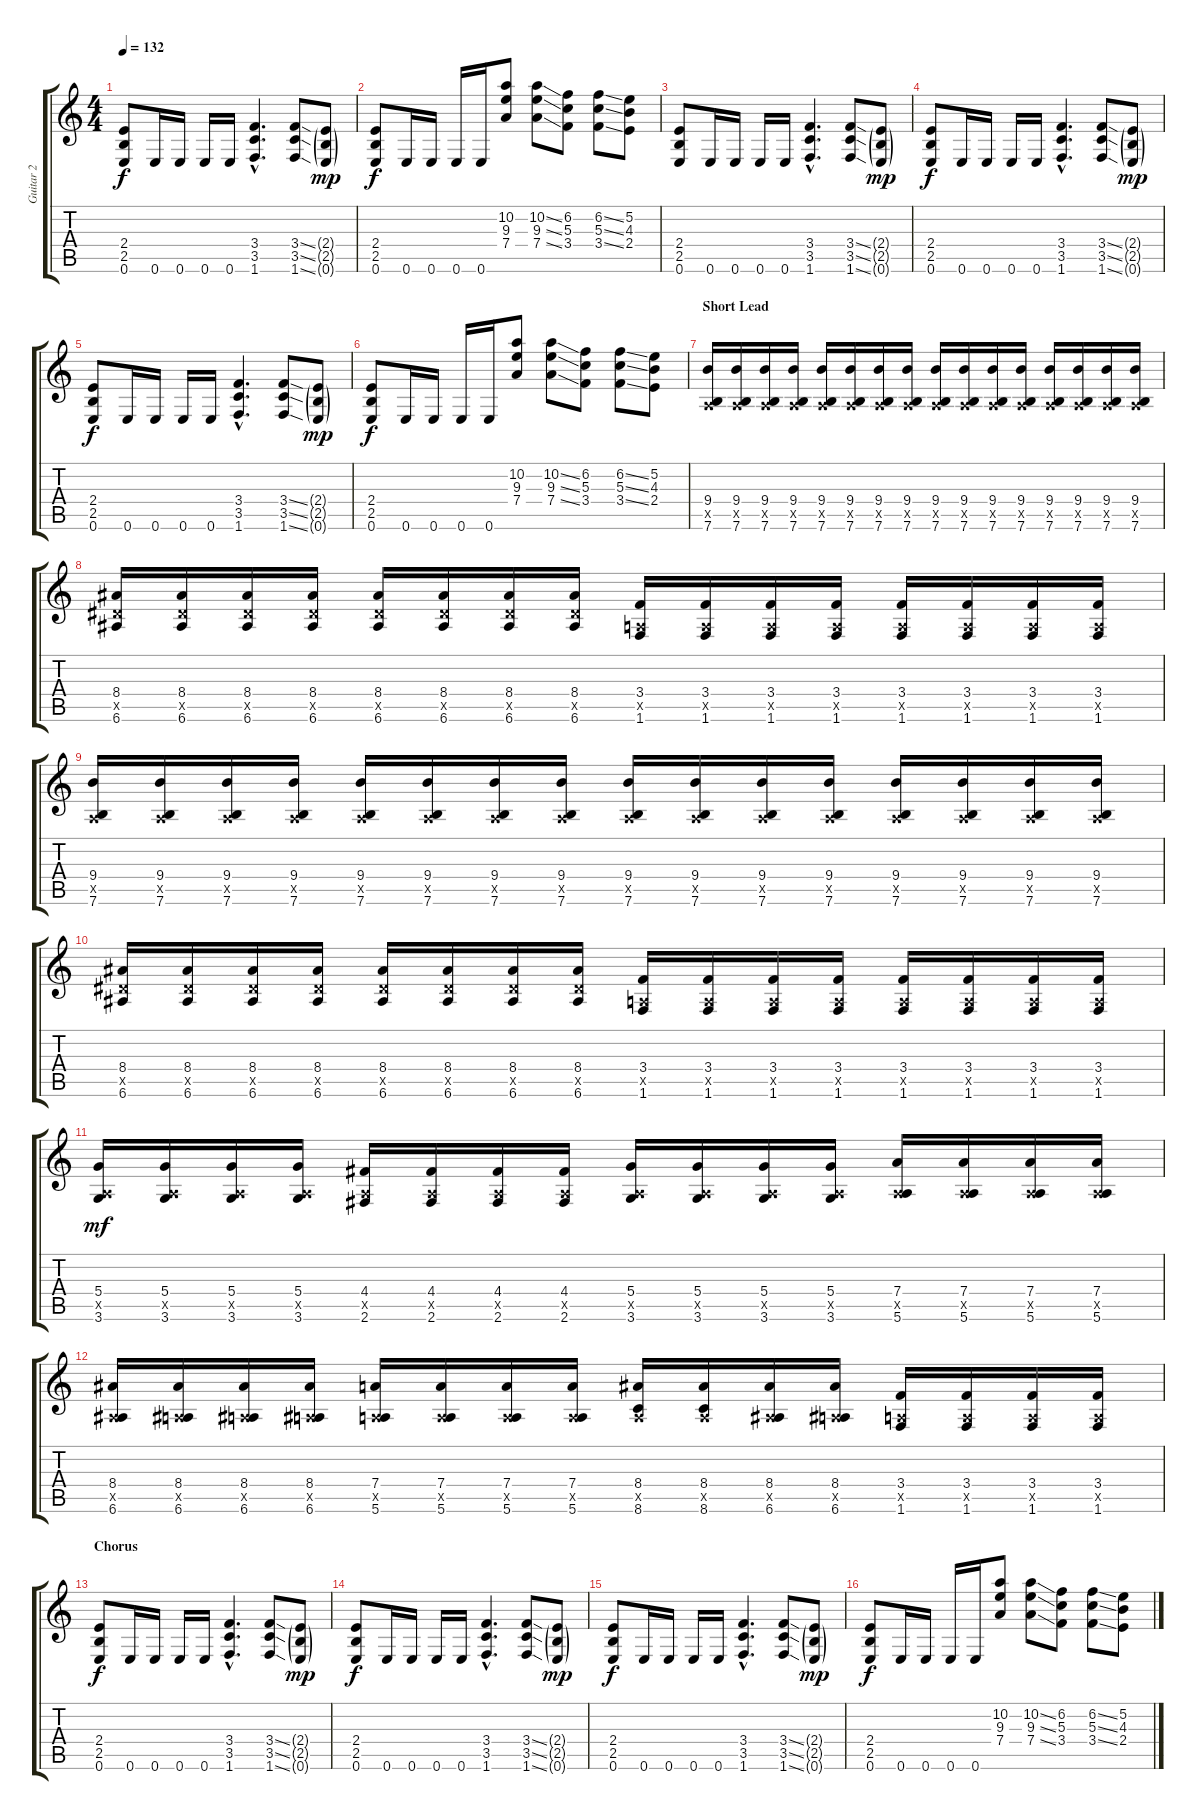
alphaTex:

\track ("Guitar 2" "Guitar 2") {instrument distortionguitar}
\staff {score tabs}
\tuning (E4 B3 G3 D3 A2 E2) {hide}
\ts (4 4)
\tempo 132
\clef g2
\ks c
(2.4 2.5 0.6).8{dy f} 0.6.16 0.6.16 0.6.16 0.6.16 (3.4{hac} 3.5{hac} 1.6{hac}).4{d} (3.4{ss} 3.5{ss} 1.6{ss}).8 (2.4{g} 2.5{g} 0.6{g}).8{dy mp} |
(2.4 2.5 0.6).8{dy f} 0.6.16 0.6.16 0.6.16 0.6.16 (10.2 9.3 7.4).8 (10.2{ss} 9.3{ss} 7.4{ss}).8 (6.2 5.3 3.4).8 (6.2{ss} 5.3{ss} 3.4{ss}).8 (5.2 4.3 2.4).8 |
(2.4 2.5 0.6).8 0.6.16 0.6.16 0.6.16 0.6.16 (3.4{hac} 3.5{hac} 1.6{hac}).4{d} (3.4{ss} 3.5{ss} 1.6{ss}).8 (2.4{g} 2.5{g} 0.6{g}).8{dy mp} |
(2.4 2.5 0.6).8{dy f} 0.6.16 0.6.16 0.6.16 0.6.16 (3.4{hac} 3.5{hac} 1.6{hac}).4{d} (3.4{ss} 3.5{ss} 1.6{ss}).8 (2.4{g} 2.5{g} 0.6{g}).8{dy mp} |
(2.4 2.5 0.6).8{dy f} 0.6.16 0.6.16 0.6.16 0.6.16 (3.4{hac} 3.5{hac} 1.6{hac}).4{d} (3.4{ss} 3.5{ss} 1.6{ss}).8 (2.4{g} 2.5{g} 0.6{g}).8{dy mp} |
(2.4 2.5 0.6).8{dy f} 0.6.16 0.6.16 0.6.16 0.6.16 (10.2 9.3 7.4).8 (10.2{ss} 9.3{ss} 7.4{ss}).8 (6.2 5.3 3.4).8 (6.2{ss} 5.3{ss} 3.4{ss}).8 (5.2 4.3 2.4).8 |
\section ("" "Short Lead")
(9.4 0.5{x} 7.6).16 (9.4 0.5{x} 7.6).16 (9.4 0.5{x} 7.6).16 (9.4 0.5{x} 7.6).16 (9.4 0.5{x} 7.6).16 (9.4 0.5{x} 7.6).16 (9.4 0.5{x} 7.6).16 (9.4 0.5{x} 7.6).16 (9.4 0.5{x} 7.6).16 (9.4 0.5{x} 7.6).16 (9.4 0.5{x} 7.6).16 (9.4 0.5{x} 7.6).16 (9.4 0.5{x} 7.6).16 (9.4 0.5{x} 7.6).16 (9.4 0.5{x} 7.6).16 (9.4 0.5{x} 7.6).16 |
(8.4 6.5{x} 6.6).16 (8.4 6.5{x} 6.6).16 (8.4 6.5{x} 6.6).16 (8.4 6.5{x} 6.6).16 (8.4 6.5{x} 6.6).16 (8.4 6.5{x} 6.6).16 (8.4 6.5{x} 6.6).16 (8.4 6.5{x} 6.6).16 (3.4 0.5{x} 1.6).16 (3.4 0.5{x} 1.6).16 (3.4 0.5{x} 1.6).16 (3.4 0.5{x} 1.6).16 (3.4 0.5{x} 1.6).16 (3.4 0.5{x} 1.6).16 (3.4 0.5{x} 1.6).16 (3.4 0.5{x} 1.6).16 |
(9.4 0.5{x} 7.6).16 (9.4 0.5{x} 7.6).16 (9.4 0.5{x} 7.6).16 (9.4 0.5{x} 7.6).16 (9.4 0.5{x} 7.6).16 (9.4 0.5{x} 7.6).16 (9.4 0.5{x} 7.6).16 (9.4 0.5{x} 7.6).16 (9.4 0.5{x} 7.6).16 (9.4 0.5{x} 7.6).16 (9.4 0.5{x} 7.6).16 (9.4 0.5{x} 7.6).16 (9.4 0.5{x} 7.6).16 (9.4 0.5{x} 7.6).16 (9.4 0.5{x} 7.6).16 (9.4 0.5{x} 7.6).16 |
(8.4 6.5{x} 6.6).16 (8.4 6.5{x} 6.6).16 (8.4 6.5{x} 6.6).16 (8.4 6.5{x} 6.6).16 (8.4 6.5{x} 6.6).16 (8.4 6.5{x} 6.6).16 (8.4 6.5{x} 6.6).16 (8.4 6.5{x} 6.6).16 (3.4 0.5{x} 1.6).16 (3.4 0.5{x} 1.6).16 (3.4 0.5{x} 1.6).16 (3.4 0.5{x} 1.6).16 (3.4 0.5{x} 1.6).16 (3.4 0.5{x} 1.6).16 (3.4 0.5{x} 1.6).16 (3.4 0.5{x} 1.6).16 |
(5.4 0.5{x} 3.6).16{dy mf} (5.4 0.5{x} 3.6).16 (5.4 0.5{x} 3.6).16 (5.4 0.5{x} 3.6).16 (4.4 0.5{x} 2.6).16 (4.4 0.5{x} 2.6).16 (4.4 0.5{x} 2.6).16 (4.4 0.5{x} 2.6).16 (5.4 0.5{x} 3.6).16 (5.4 0.5{x} 3.6).16 (5.4 0.5{x} 3.6).16 (5.4 0.5{x} 3.6).16 (7.4 0.5{x} 5.6).16 (7.4 0.5{x} 5.6).16 (7.4 0.5{x} 5.6).16 (7.4 0.5{x} 5.6).16 |
(8.4 0.5{x} 6.6).16 (8.4 0.5{x} 6.6).16 (8.4 0.5{x} 6.6).16 (8.4 0.5{x} 6.6).16 (7.4 0.5{x} 5.6).16 (7.4 0.5{x} 5.6).16 (7.4 0.5{x} 5.6).16 (7.4 0.5{x} 5.6).16 (8.4 0.5{x} 8.6).16 (8.4 0.5{x} 8.6).16 (8.4 0.5{x} 6.6).16 (8.4 0.5{x} 6.6).16 (3.4 0.5{x} 1.6).16 (3.4 0.5{x} 1.6).16 (3.4 0.5{x} 1.6).16 (3.4 0.5{x} 1.6).16 |
\section ("" "Chorus")
(2.4 2.5 0.6).8{dy f} 0.6.16 0.6.16 0.6.16 0.6.16 (3.4{hac} 3.5{hac} 1.6{hac}).4{d} (3.4{ss} 3.5{ss} 1.6{ss}).8 (2.4{g} 2.5{g} 0.6{g}).8{dy mp} |
(2.4 2.5 0.6).8{dy f} 0.6.16 0.6.16 0.6.16 0.6.16 (3.4{hac} 3.5{hac} 1.6{hac}).4{d} (3.4{ss} 3.5{ss} 1.6{ss}).8 (2.4{g} 2.5{g} 0.6{g}).8{dy mp} |
(2.4 2.5 0.6).8{dy f} 0.6.16 0.6.16 0.6.16 0.6.16 (3.4{hac} 3.5{hac} 1.6{hac}).4{d} (3.4{ss} 3.5{ss} 1.6{ss}).8 (2.4{g} 2.5{g} 0.6{g}).8{dy mp} |
(2.4 2.5 0.6).8{dy f} 0.6.16 0.6.16 0.6.16 0.6.16 (10.2 9.3 7.4).8 (10.2{ss} 9.3{ss} 7.4{ss}).8 (6.2 5.3 3.4).8 (6.2{ss} 5.3{ss} 3.4{ss}).8 (5.2 4.3 2.4).8
